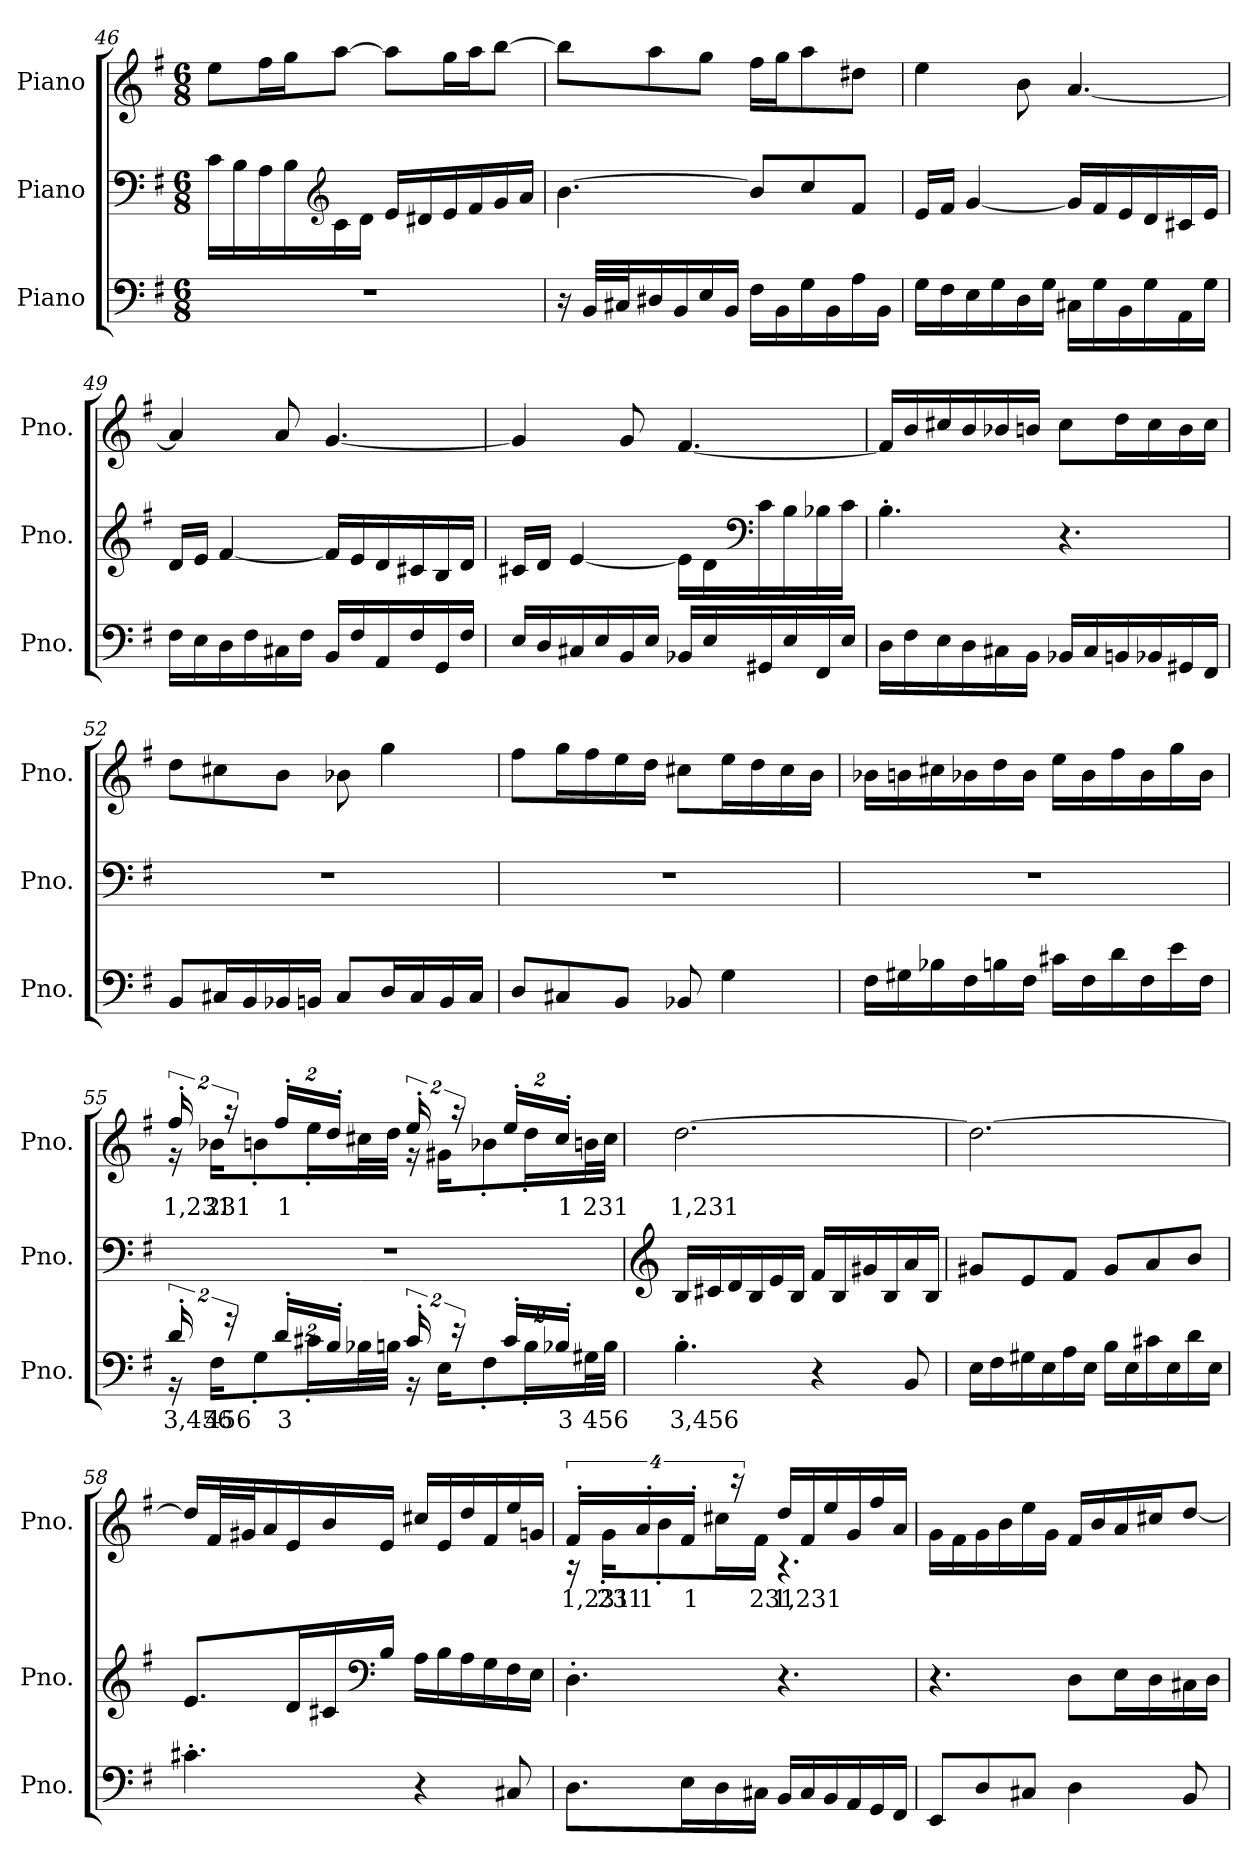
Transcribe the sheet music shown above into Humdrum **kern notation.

**kern	**text	**kern	**kern	**text
*part3	*part3	*part2	*part1	*part1
*staff3	*staff3	*staff2	*staff1	*staff1
*I"Piano	*	*I"Piano	*I"Piano	*
*I'Pno.	*	*I'Pno.	*I'Pno.	*
*clefF4	*	*clefF4	*clefG2	*
*k[f#]	*	*k[f#]	*k[f#]	*
*M6/8	*	*M6/8	*M6/8	*
=46	=46	=46	=46	=46
2.r	.	16ci\LL	8eej\L	.
.	.	16Bi\	.	.
.	.	16Ai\	16ff#j\L	.
.	.	16Bi\	16ggj\J	.
*	*	*clefG2	*	*
.	.	16ci\	[8aaj\J	.
.	.	16di\JJ	.	.
.	.	16ei/LL	8aaj\L]	.
.	.	16d#Xi/	.	.
.	.	16ei/	16ggj\L	.
.	.	16f#i/	16aaj\J	.
.	.	16gi/	[8bbj\J	.
.	.	16ai/JJ	.	.
=47	=47	=47	=47	=47
16r	.	[4.bi\	8bbj\L]	.
32BBZ/LLL	.	.	.	.
32C#XZ/J	.	.	.	.
16D#XZ/	.	.	8aaj\	.
16BBZ/	.	.	.	.
16EZ/	.	.	8ggj\J	.
16BBZ/JJ	.	.	.	.
16F#Z\LL	.	8bi/L]	16ff#j\LL	.
16BBZ\	.	.	16ggj\J	.
16GZ\	.	8cci/	8aaj\	.
16BBZ\	.	.	.	.
16AZ\	.	8f#i/J	8dd#Xj\J	.
16BBZ\JJ	.	.	.	.
!!LO:LB:g=z
=48	=48	=48	=48	=48
16GZ\LL	.	16ei/LL	4eej\	.
16F#Z\	.	16f#i/JJ	.	.
16EZ\	.	[4gi/	.	.
16GZ\	.	.	.	.
16DZ\	.	.	8bj\	.
16GZ\JJ	.	.	.	.
16C#XZ\LL	.	16gi/LL]	[4.aj/	.
16GZ\	.	16f#i/	.	.
16BBZ\	.	16ei/	.	.
16GZ\	.	16di/	.	.
16AAZ\	.	16c#Xi/	.	.
16GZ\JJ	.	16ei/JJ	.	.
=49	=49	=49	=49	=49
16F#Z\LL	.	16di/LL	4aj/]	.
16EZ\	.	16ei/JJ	.	.
16DZ\	.	[4f#i/	.	.
16F#Z\	.	.	.	.
16C#XZ\	.	.	8aj/	.
16F#Z\JJ	.	.	.	.
16BBZ/LL	.	16f#i/LL]	[4.gj/	.
16F#Z/	.	16ei/	.	.
16AAZ/	.	16di/	.	.
16F#Z/	.	16c#Xi/	.	.
16GGZ/	.	16Bi/	.	.
16F#Z/JJ	.	16di/JJ	.	.
=50	=50	=50	=50	=50
16EZ/LL	.	16c#Xi/LL	4gj/]	.
16DZ/	.	16di/JJ	.	.
16C#XZ/	.	[4ei/	.	.
16EZ/	.	.	.	.
16BBZ/	.	.	8gj/	.
16EZ/JJ	.	.	.	.
16BB-XZ/LL	.	16ei\LL]	[4.f#j/	.
16EZ/	.	16di\	.	.
*	*	*clefF4	*	*
16GG#XZ/	.	16c#i\	.	.
16EZ/	.	16Bi\	.	.
16FF#Z/	.	16B-Xi\	.	.
16EZ/JJ	.	16c#i\JJ	.	.
!!LO:PB:g=z
=51	=51	=51	=51	=51
16DZ\LL	.	4.B'i\	16f#j/LL]	.
16F#Z\	.	.	16bj/	.
16EZ\	.	.	16cc#Xj/	.
16DZ\	.	.	16bj/	.
16C#XZ\	.	.	16b-Xj/	.
16BBZ\JJ	.	.	16bnj/JJ	.
16BB-XZ/LL	.	4.r	8cc#j\L	.
16C#Z/	.	.	.	.
16BBnZ/	.	.	16ddj\L	.
16BB-XZ/	.	.	16cc#j\	.
16GG#XZ/	.	.	16bj\	.
16FF#Z/JJ	.	.	16cc#j\JJ	.
=52	=52	=52	=52	=52
8BBZ/L	.	2.r	8ddj\L	.
16C#XZ/L	.	.	8cc#Xj\	.
16BBZ/	.	.	.	.
16BB-XZ/	.	.	8bj\J	.
16BBnZ/JJ	.	.	.	.
8C#Z/L	.	.	8b-Xj\	.
16DZ/L	.	.	4ggj\	.
16C#Z/	.	.	.	.
16BBZ/	.	.	.	.
16C#Z/JJ	.	.	.	.
=53	=53	=53	=53	=53
8DZ/L	.	2.r	8ff#j\L	.
8C#XZ/	.	.	16ggj\L	.
.	.	.	16ff#j\	.
8BBZ/J	.	.	16eej\	.
.	.	.	16ddj\JJ	.
8BB-XZ/	.	.	8cc#Xj\L	.
4GZ\	.	.	16eej\L	.
.	.	.	16ddj\	.
.	.	.	16cc#j\	.
.	.	.	16bj\JJ	.
!!LO:LB:g=z
=54	=54	=54	=54	=54
16F#Z\LL	.	2.r	16b-Xj\LL	.
16G#XZ\	.	.	16bnj\	.
16B-XZ\	.	.	16cc#Xj\	.
16F#Z\	.	.	16b-Xj\	.
16BnZ\	.	.	16ddj\	.
16F#Z\JJ	.	.	16b-j\JJ	.
16c#XZ\LL	.	.	16eej\LL	.
16F#Z\	.	.	16b-j\	.
16dZ\	.	.	16ff#j\	.
16F#Z\	.	.	16b-j\	.
16eZ\	.	.	16ggj\	.
16F#Z\JJ	.	.	16b-j\JJ	.
=55	=55	=55	=55	=55
!	!LO:LY:b	!	!	!LO:LY:b
*^	*	*	*^	*
32%3d'Z/	16r	3,456	2.r	32%3ff#'j/	16r	1,231
!	!	!LO:LY:b	!	!	!	!LO:LY:b
.	16F#V\KL	456	.	.	16b-XN\KL	231
32%3r	.	.	.	32%3r	.	.
.	8G'V\	.	.	.	8bn'N\	.
!	!	!LO:LY:b	!	!	!	!LO:LY:b
32%3d'Z/L	.	3	.	32%3ff#'j/L	.	1
.	16c#X'V\L	.	.	.	16ee'N\L	.
32%3B'Z/J	.	.	.	32%3dd'j/J	.	.
.	32B-XV\L	.	.	.	32cc#XN\L	.
.	32BnV\JJJ	.	.	.	32ddN\JJJ	.
32%3c#'Z/	16r	.	.	32%3ee'j/	16r	.
.	16EV\KL	.	.	.	16g#XN\KL	.
32%3r	.	.	.	32%3r	.	.
.	8F#'V\	.	.	.	8b-X'N\	.
32%3c#'Z/L	.	.	.	32%3ee'j/L	.	.
.	16B'V\L	.	.	.	16dd'N\L	.
!	!	!LO:LY:b	!	!	!	!LO:LY:b
32%3B-X'Z/J	.	3	.	32%3cc#'j/J	.	1
.	32G#XV\L	.	.	.	32bnN\L	.
!	!	!LO:LY:b	!	!	!	!LO:LY:b
.	32B-V\JJJ	456	.	.	32cc#N\JJJ	231
*v	*v	*	*	*v	*v	*
!!LO:LB:g=z
=56	=56	=56	=56	=56
*	*	*clefG2	*	*
*^	*	*	*^	*
!	!	!LO:LY:b	!	!	!	!LO:LY:b
*v	*v	*	*	*v	*v	*
4.B'Z\	3,456	16Bi/LL	[2.ddj\	1,231
.	.	16c#Xi/	.	.
.	.	16di/	.	.
.	.	16Bi/	.	.
.	.	16ei/	.	.
.	.	16Bi/JJ	.	.
4r	.	16f#i/LL	.	.
.	.	16Bi/	.	.
.	.	16g#Xi/	.	.
.	.	16Bi/	.	.
8BBZ/	.	16ai/	.	.
.	.	16Bi/JJ	.	.
=57	=57	=57	=57	=57
16EZ\LL	.	8g#Xi/L	2.ddj\_	.
16F#Z\	.	.	.	.
16G#XZ\	.	8ei/	.	.
16EZ\	.	.	.	.
16AZ\	.	8f#i/J	.	.
16EZ\JJ	.	.	.	.
16BZ\LL	.	8g#i/L	.	.
16EZ\	.	.	.	.
16c#XZ\	.	8ai/	.	.
16EZ\	.	.	.	.
16dZ\	.	8bi/J	.	.
16EZ\JJ	.	.	.	.
!!LO:LB:g=z
=58	=58	=58	=58	=58
4.c#X'Z\	.	8.ei/L	16ddj/LL]	.
.	.	.	32f#j/L	.
.	.	.	32g#Xj/J	.
.	.	.	16aj/	.
.	.	16di/L	16ej/	.
.	.	16c#Xi/	16bj/	.
*	*	*clefF4	*	*
.	.	16Bi/JJ	16ej/JJ	.
4r	.	16Ai\LL	16cc#Xj/LL	.
.	.	16Bi\	16ej/	.
.	.	16Ai\	16ddj/	.
.	.	16Gi\	16f#j/	.
8C#XZ/	.	16F#i\	16eej/	.
.	.	16Ei\JJ	16gnj/JJ	.
=59	=59	=59	=59	=59
!	!	!	!	!LO:LY:b
*	*	*	*^	*
8.DZ\L	.	4.D'i\	32%3f#'j/L	16r	1,231
!	!	!	!	!	!LO:LY:b
.	.	.	.	16g'N\KL	231
!	!	!	!	!	!LO:LY:b
.	.	.	32%3a'j/	.	1
.	.	.	.	8b'N\	.
!	!	!	!	!	!LO:LY:b
16EZ\L	.	.	32%3f#'j/J	.	1
16DZ\	.	.	.	16cc#XN\L	.
.	.	.	32%3r	.	.
!	!	!	!	!	!LO:LY:b
16C#XZ\JJ	.	.	.	16f#N\JJ	231
!	!	!	!	!	!LO:LY:b
16BBZ/LL	.	4.r	16ddj/LL	4.r	1,231
16C#Z/	.	.	16f#j/	.	.
16BBZ/	.	.	16eej/	.	.
16AAZ/	.	.	16gj/	.	.
16GGZ/	.	.	16ff#j/	.	.
16FF#Z/JJ	.	.	16aj/JJ	.	.
*	*	*	*v	*v	*
!!LO:PB:g=z
=60	=60	=60	=60	=60
8EEZ/L	.	4.r	16gj\LL	.
.	.	.	16f#j\	.
8DZ/	.	.	16gj\	.
.	.	.	16bj\	.
8C#XZ/J	.	.	16eej\	.
.	.	.	16gj\JJ	.
4DZ\	.	8Di\L	16f#j/LL	.
.	.	.	16bj/	.
.	.	16Ei\L	16aj/	.
.	.	16Di\	16cc#Xj/J	.
8BBZ/	.	16C#Xi\	[8ddj/J	.
.	.	16Di\JJ	.	.
=	=	=	=	=
*-	*-	*-	*-	*-
